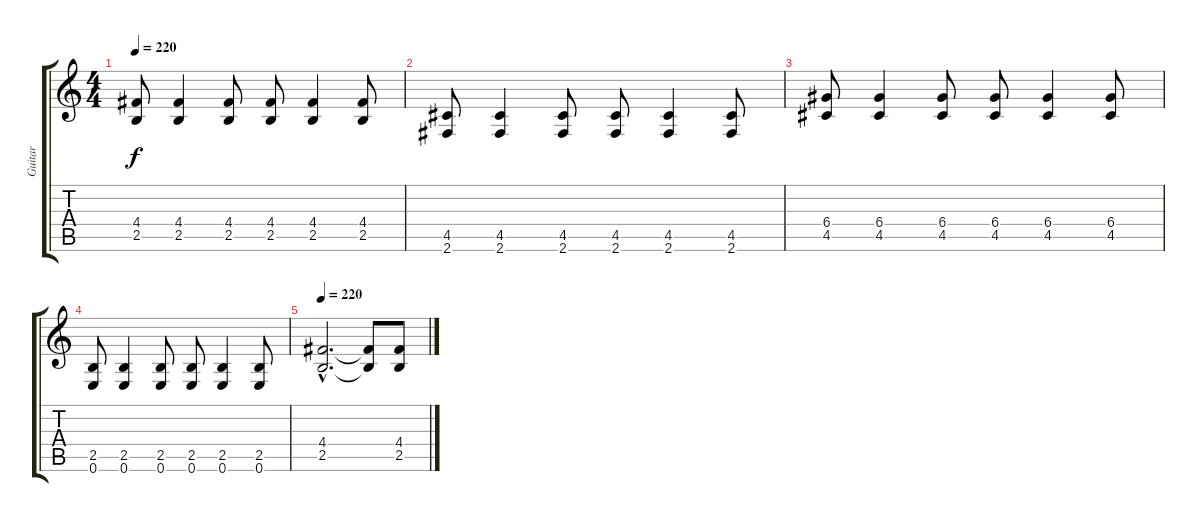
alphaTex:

\track ("Guitar" "Guitar") {instrument distortionguitar}
\staff {score tabs}
\tuning (E4 B3 G3 D3 A2 E2) {hide}
\ts (4 4)
\tempo 233
\tempo 220
\clef g2
\ks c
(4.4 2.5).8{dy f volume 12} (4.4 2.5).4 (4.4 2.5).8 (4.4 2.5).8 (4.4 2.5).4 (4.4 2.5).8 |
(4.5 2.6).8 (4.5 2.6).4 (4.5 2.6).8 (4.5 2.6).8 (4.5 2.6).4 (4.5 2.6).8 |
(6.4 4.5).8 (6.4 4.5).4 (6.4 4.5).8 (6.4 4.5).8 (6.4 4.5).4 (6.4 4.5).8 |
(2.5 0.6).8 (2.5 0.6).4 (2.5 0.6).8 (2.5 0.6).8 (2.5 0.6).4 (2.5 0.6).8 |
\tempo 220
(4.4{hac} 2.5{hac}).2{d} (4.4{t} 2.5{t}).8 (4.4 2.5).8
